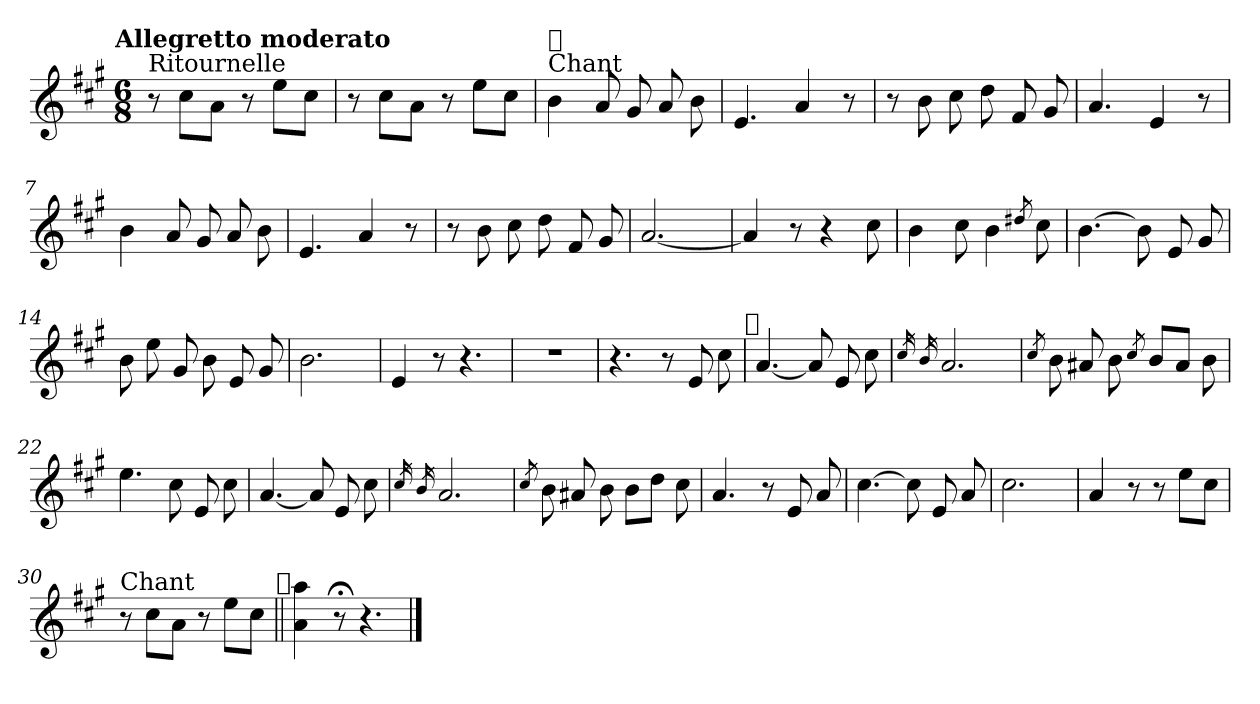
**kern
*part1
*staff1
*clefG2
*k[f#c#g#]
*A:
!!LO:TX:omd:t=Allegretto moderato
*M6/8
*MM92
=1
!LO:TX:a:t=Ritournelle
8r
8cc#\L
8a\J
8r
8ee\L
8cc#\J
=2
8r
8cc#\L
8a\J
8r
8ee\L
8cc#\J
=3
!LO:TX:a:t=Chant
!LO:TX:a:t=𝄋
4b\
8a/
8g#/
8a/
8b\
=4
4.e/
4a/
8r
=5
8r
8b\
8cc#\
8dd\
8f#/
8g#/
=6
4.a/
4e/
8r
!!LO:LB:g=z
=7
4b\
8a/
8g#/
8a/
8b\
=8
4.e/
4a/
8r
=9
8r
8b\
8cc#\
8dd\
8f#/
8g#/
=10
[2.a/
=11
4a/]
8r
4r
8cc#\
=12
4b\
8cc#\
4b\
8qdd#X/
8cc#\
=13
[4.b\
8b\]
8e/
8g#/
!!LO:LB:g=z
=14
8b\
8ee\
8g#/
8b\
8e/
8g#/
=15
2.b\
=16
4e/
8r
4.r
=17
2.r
=18
4.r
8r
8e/
8cc#\
!LO:TX:a:t=𝄋
=19
[4.a/
8a/]
8e/
8cc#\
=20
16qcc#/
16qb/
2.a/
!!LO:LB:g=z
=21
8qcc#/
8b\
8a#X/
8b\
8qcc#/
8b/L
8a#/J
8b\
=22
4.ee\
8cc#\
8e/
8cc#\
=23
[4.a/
8a/]
8e/
8cc#\
=24
16qcc#/
16qb/
2.a/
=25
8qcc#/
8b\
8a#X/
8b\
8b\L
8dd\J
8cc#\
=26
4.a/
8r
8e/
8a/
!!LO:LB:g=z
=27
[4.cc#\
8cc#\]
8e/
8a/
=28
2.cc#\
=29
4a/
8r
8r
8ee\L
8cc#\J
=30
!LO:TX:a:t=Chant
8r
8cc#\L
8a\J
8r
8ee\L
8cc#\J
!LO:TX:a:t=𝄋
=31||
4a\ 4aa\
8r;<
4.r
==
*-
